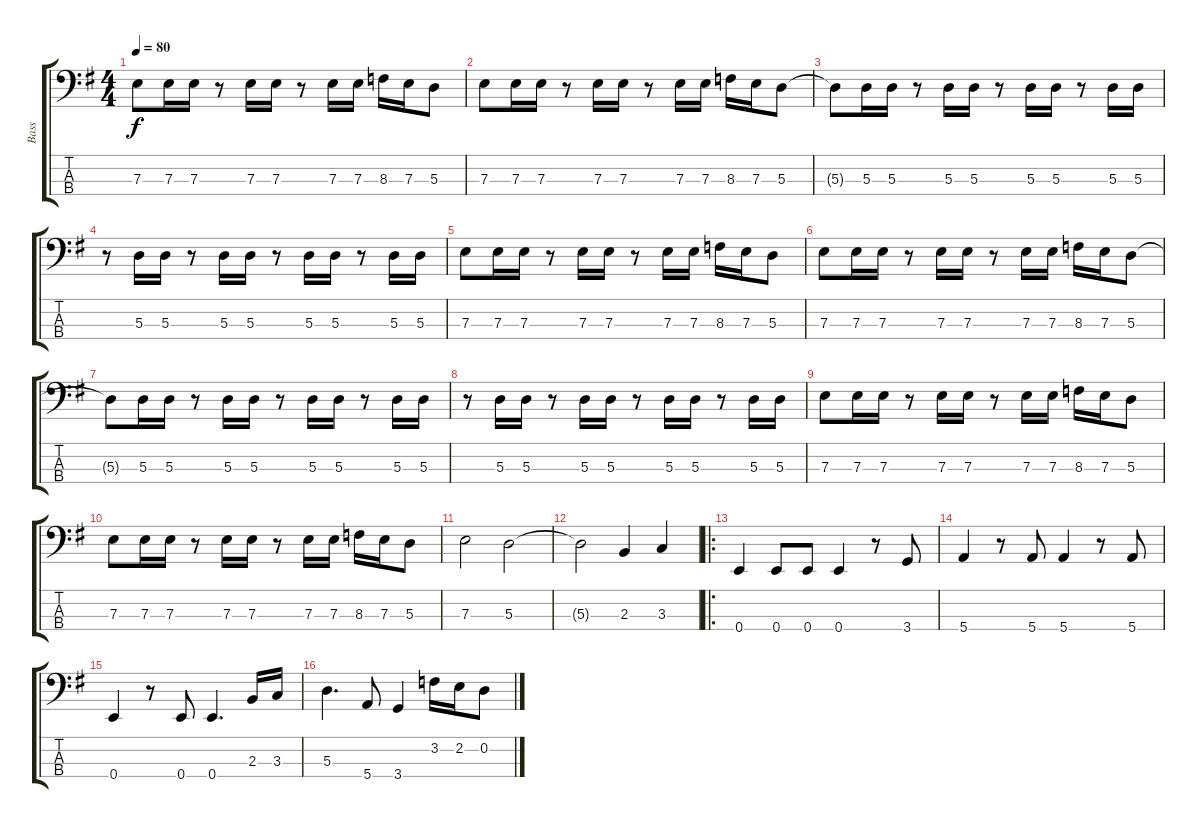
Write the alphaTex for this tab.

\track ("Bass" "Bass") {instrument electricbassfinger}
\staff {score tabs}
\tuning (G2 D2 A1 E1) {hide}
\ts (4 4)
\tempo 80
\clef f4
\ks g
7.3.8{dy f} 7.3.16 7.3.16 r.8 7.3.16 7.3.16 r.8 7.3.16 7.3.16 8.3.16 7.3.16 5.3.8 |
7.3.8 7.3.16 7.3.16 r.8 7.3.16 7.3.16 r.8 7.3.16 7.3.16 8.3.16 7.3.16 5.3.8 |
5.3{t}.8 5.3.16 5.3.16 r.8 5.3.16 5.3.16 r.8 5.3.16 5.3.16 r.8 5.3.16 5.3.16 |
r.8 5.3.16 5.3.16 r.8 5.3.16 5.3.16 r.8 5.3.16 5.3.16 r.8 5.3.16 5.3.16 |
7.3.8 7.3.16 7.3.16 r.8 7.3.16 7.3.16 r.8 7.3.16 7.3.16 8.3.16 7.3.16 5.3.8 |
7.3.8 7.3.16 7.3.16 r.8 7.3.16 7.3.16 r.8 7.3.16 7.3.16 8.3.16 7.3.16 5.3.8 |
5.3{t}.8 5.3.16 5.3.16 r.8 5.3.16 5.3.16 r.8 5.3.16 5.3.16 r.8 5.3.16 5.3.16 |
r.8 5.3.16 5.3.16 r.8 5.3.16 5.3.16 r.8 5.3.16 5.3.16 r.8 5.3.16 5.3.16 |
7.3.8 7.3.16 7.3.16 r.8 7.3.16 7.3.16 r.8 7.3.16 7.3.16 8.3.16 7.3.16 5.3.8 |
7.3.8 7.3.16 7.3.16 r.8 7.3.16 7.3.16 r.8 7.3.16 7.3.16 8.3.16 7.3.16 5.3.8 |
7.3.2 5.3.2 |
5.3{t}.2 2.3.4 3.3.4 |
\ro
0.4.4 0.4.8 0.4.8 0.4.4 r.8 3.4.8 |
5.4.4 r.8 5.4.8 5.4.4 r.8 5.4.8 |
0.4.4 r.8 0.4.8 0.4.4{d} 2.3.16 3.3.16 |
5.3.4{d} 5.4.8 3.4.4 3.2.16 2.2.16 0.2.8
